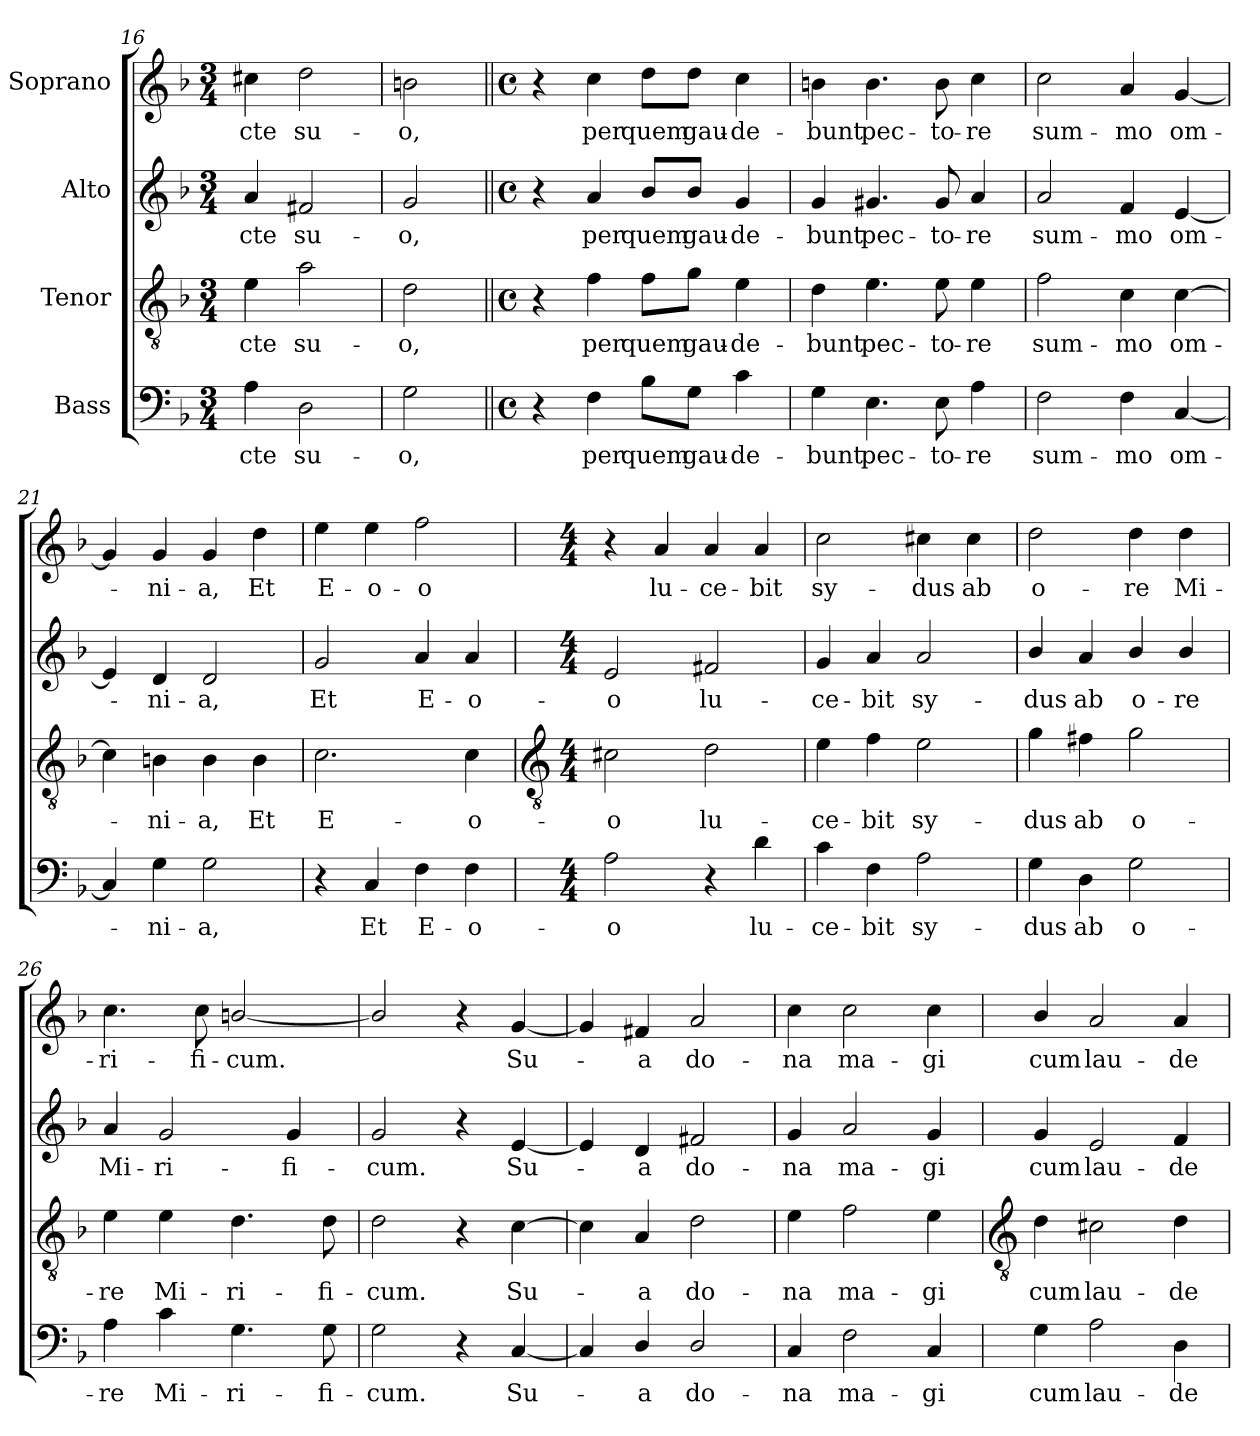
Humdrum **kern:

**kern	**text	**kern	**text	**kern	**text	**kern	**text
*part4	*part4	*part3	*part3	*part2	*part2	*part1	*part1
*staff4	*staff4	*staff3	*staff3	*staff2	*staff2	*staff1	*staff1
*I"Bass	*	*I"Tenor	*	*I"Alto	*	*I"Soprano	*
!!LO:LB:g=z
*clefF4	*	*clefGv2	*	*clefG2	*	*clefG2	*
*k[b-]	*	*k[b-]	*	*k[b-]	*	*k[b-]	*
*F:	*	*F:	*	*F:	*	*F:	*
*M3/4	*	*M3/4	*	*M3/4	*	*M3/4	*
=16	=16	=16	=16	=16	=16	=16	=16
!	!LO:LY:b	!	!LO:LY:b	!	!LO:LY:b	!	!LO:LY:b
4A	-cte	4e	-cte	4a	-cte	4cc#X	-cte
!	!LO:LY:b	!	!LO:LY:b	!	!LO:LY:b	!	!LO:LY:b
2D	su-	2a	su-	2f#X	su-	2dd	su-
=17	=17	=17	=17	=17	=17	=17	=17
!	!LO:LY:b	!	!LO:LY:b	!	!LO:LY:b	!	!LO:LY:b
2G	-o,	2d	-o,	2g	-o,	2bn	-o,
=18||	=18||	=18||	=18||	=18||	=18||	=18||	=18||
*M4/4	*	*M4/4	*	*M4/4	*	*M4/4	*
*met(c)	*	*met(c)	*	*met(c)	*	*met(c)	*
4r	.	4r	.	4r	.	4r	.
!	!LO:LY:b	!	!LO:LY:b	!	!LO:LY:b	!	!LO:LY:b
4F	per	4f	per	4a	per	4cc	per
!	!LO:LY:b	!	!LO:LY:b	!	!LO:LY:b	!	!LO:LY:b
8B-\L	quem	8f\L	quem	8b-/L	quem	8dd\L	quem
!	!LO:LY:b	!	!LO:LY:b	!	!LO:LY:b	!	!LO:LY:b
8G\J	gau-	8g\J	gau-	8b-/J	gau-	8dd\J	gau-
!	!LO:LY:b	!	!LO:LY:b	!	!LO:LY:b	!	!LO:LY:b
4c	-de-	4e	-de-	4g	-de-	4cc	-de-
=19	=19	=19	=19	=19	=19	=19	=19
!	!LO:LY:b	!	!LO:LY:b	!	!LO:LY:b	!	!LO:LY:b
4G	-bunt	4d	-bunt	4g	-bunt	4bn	-bunt
!	!LO:LY:b	!	!LO:LY:b	!	!LO:LY:b	!	!LO:LY:b
4.E	pec-	4.e	pec-	4.g#X	pec-	4.b	pec-
!	!LO:LY:b	!	!LO:LY:b	!	!LO:LY:b	!	!LO:LY:b
8E	-to-	8e	-to-	8g#	-to-	8b	-to-
!	!LO:LY:b	!	!LO:LY:b	!	!LO:LY:b	!	!LO:LY:b
4A	-re	4e	-re	4a	-re	4cc	-re
=20	=20	=20	=20	=20	=20	=20	=20
!	!LO:LY:b	!	!LO:LY:b	!	!LO:LY:b	!	!LO:LY:b
2F	sum-	2f	sum-	2a	sum-	2cc	sum-
!	!LO:LY:b	!	!LO:LY:b	!	!LO:LY:b	!	!LO:LY:b
4F	-mo	4c	-mo	4f	-mo	4a	-mo
!	!LO:LY:b	!	!LO:LY:b	!	!LO:LY:b	!	!LO:LY:b
[4C	om-	[4c	om-	[4e	om-	[4g	om-
=21	=21	=21	=21	=21	=21	=21	=21
4C]	.	4c]	.	4e]	.	4g]	.
!	!LO:LY:b	!	!LO:LY:b	!	!LO:LY:b	!	!LO:LY:b
4G	ni-	4Bn	ni-	4d	ni-	4g	ni-
!	!LO:LY:b	!	!LO:LY:b	!	!LO:LY:b	!	!LO:LY:b
2G	-a,	4B	-a,	2d	-a,	4g	-a,
!	!	!	!LO:LY:b	!	!	!	!LO:LY:b
.	.	4B	Et	.	.	4dd	Et
=22	=22	=22	=22	=22	=22	=22	=22
!	!	!	!LO:LY:b	!	!LO:LY:b	!	!LO:LY:b
4r	.	2.c	E-	2g	Et	4ee	E-
!	!LO:LY:b	!	!	!	!	!	!LO:LY:b
4C	Et	.	.	.	.	4ee	-o-
!	!LO:LY:b	!	!	!	!LO:LY:b	!	!LO:LY:b
4F	E-	.	.	4a	E-	2ff	-o
!	!LO:LY:b	!	!LO:LY:b	!	!LO:LY:b	!	!
4F	-o-	4c	-o-	4a	-o-	.	.
!!LO:LB:g=z
=23	=23	=23	=23	=23	=23	=23	=23
*	*	*clefGv2	*	*	*	*	*
*M4/4	*	*M4/4	*	*M4/4	*	*M4/4	*
!	!LO:LY:b	!	!LO:LY:b	!	!LO:LY:b	!	!
2A	-o	2c#X	-o	2e	-o	4r	.
!	!	!	!	!	!	!	!LO:LY:b
.	.	.	.	.	.	4a	lu-
!	!	!	!LO:LY:b	!	!LO:LY:b	!	!LO:LY:b
4r	.	2d	lu-	2f#X	lu-	4a	-ce-
!	!LO:LY:b	!	!	!	!	!	!LO:LY:b
4d	lu-	.	.	.	.	4a	-bit
=24	=24	=24	=24	=24	=24	=24	=24
!	!LO:LY:b	!	!LO:LY:b	!	!LO:LY:b	!	!LO:LY:b
4c	-ce-	4e	-ce-	4g	-ce-	2cc	sy-
!	!LO:LY:b	!	!LO:LY:b	!	!LO:LY:b	!	!
4F	-bit	4f	-bit	4a	-bit	.	.
!	!LO:LY:b	!	!LO:LY:b	!	!LO:LY:b	!	!LO:LY:b
2A	sy-	2e	sy-	2a	sy-	4cc#X	-dus
!	!	!	!	!	!	!	!LO:LY:b
.	.	.	.	.	.	4cc#	ab
=25	=25	=25	=25	=25	=25	=25	=25
!	!LO:LY:b	!	!LO:LY:b	!	!LO:LY:b	!	!LO:LY:b
4G	-dus	4g	-dus	4b-/	-dus	2dd	o-
!	!LO:LY:b	!	!LO:LY:b	!	!LO:LY:b	!	!
4D	ab	4f#X	ab	4a	ab	.	.
!	!LO:LY:b	!	!LO:LY:b	!	!LO:LY:b	!	!LO:LY:b
2G	o-	2g	o-	4b-/	o-	4dd	-re
!	!	!	!	!	!LO:LY:b	!	!LO:LY:b
.	.	.	.	4b-/	-re	4dd	Mi-
=26	=26	=26	=26	=26	=26	=26	=26
!	!LO:LY:b	!	!LO:LY:b	!	!LO:LY:b	!	!LO:LY:b
4A	-re	4e	-re	4a	Mi-	4.cc	-ri-
!	!LO:LY:b	!	!LO:LY:b	!	!LO:LY:b	!	!
4c	Mi-	4e	Mi-	2g	-ri-	.	.
!	!	!	!	!	!	!	!LO:LY:b
.	.	.	.	.	.	8cc	-fi-
!	!LO:LY:b	!	!LO:LY:b	!	!	!	!LO:LY:b
4.G	-ri-	4.d	-ri-	.	.	[2bn/	-cum.
!	!	!	!	!	!LO:LY:b	!	!
.	.	.	.	4g	-fi-	.	.
!	!LO:LY:b	!	!LO:LY:b	!	!	!	!
8G	-fi-	8d	-fi-	.	.	.	.
=27	=27	=27	=27	=27	=27	=27	=27
!	!LO:LY:b	!	!LO:LY:b	!	!LO:LY:b	!	!
2G	-cum.	2d	-cum.	2g	-cum.	2b/]	.
4r	.	4r	.	4r	.	4r	.
!	!LO:LY:b	!	!LO:LY:b	!	!LO:LY:b	!	!LO:LY:b
[4C	Su-	[4c	Su-	[4e	Su-	[4g	Su-
=28	=28	=28	=28	=28	=28	=28	=28
4C]	.	4c]	.	4e]	.	4g]	.
!	!LO:LY:b	!	!LO:LY:b	!	!LO:LY:b	!	!LO:LY:b
4D/	a	4A	a	4d	a	4f#X	a
!	!LO:LY:b	!	!LO:LY:b	!	!LO:LY:b	!	!LO:LY:b
2D/	do-	2d	do-	2f#X	do-	2a	do-
=29	=29	=29	=29	=29	=29	=29	=29
!	!LO:LY:b	!	!LO:LY:b	!	!LO:LY:b	!	!LO:LY:b
4C	-na	4e	-na	4g	-na	4cc	-na
!	!LO:LY:b	!	!LO:LY:b	!	!LO:LY:b	!	!LO:LY:b
2F	ma-	2f	ma-	2a	ma-	2cc	ma-
!	!LO:LY:b	!	!LO:LY:b	!	!LO:LY:b	!	!LO:LY:b
4C	-gi	4e	-gi	4g	-gi	4cc	-gi
!!LO:LB:g=z
=30	=30	=30	=30	=30	=30	=30	=30
*	*	*clefGv2	*	*	*	*	*
!	!LO:LY:b	!	!LO:LY:b	!	!LO:LY:b	!	!LO:LY:b
4G	cum	4d	cum	4g	cum	4b-/	cum
!	!LO:LY:b	!	!LO:LY:b	!	!LO:LY:b	!	!LO:LY:b
2A	lau-	2c#X	lau-	2e	lau-	2a	lau-
!	!LO:LY:b	!	!LO:LY:b	!	!LO:LY:b	!	!LO:LY:b
4D	-de	4d	-de	4f	-de	4a	-de
=	=	=	=	=	=	=	=
*-	*-	*-	*-	*-	*-	*-	*-
